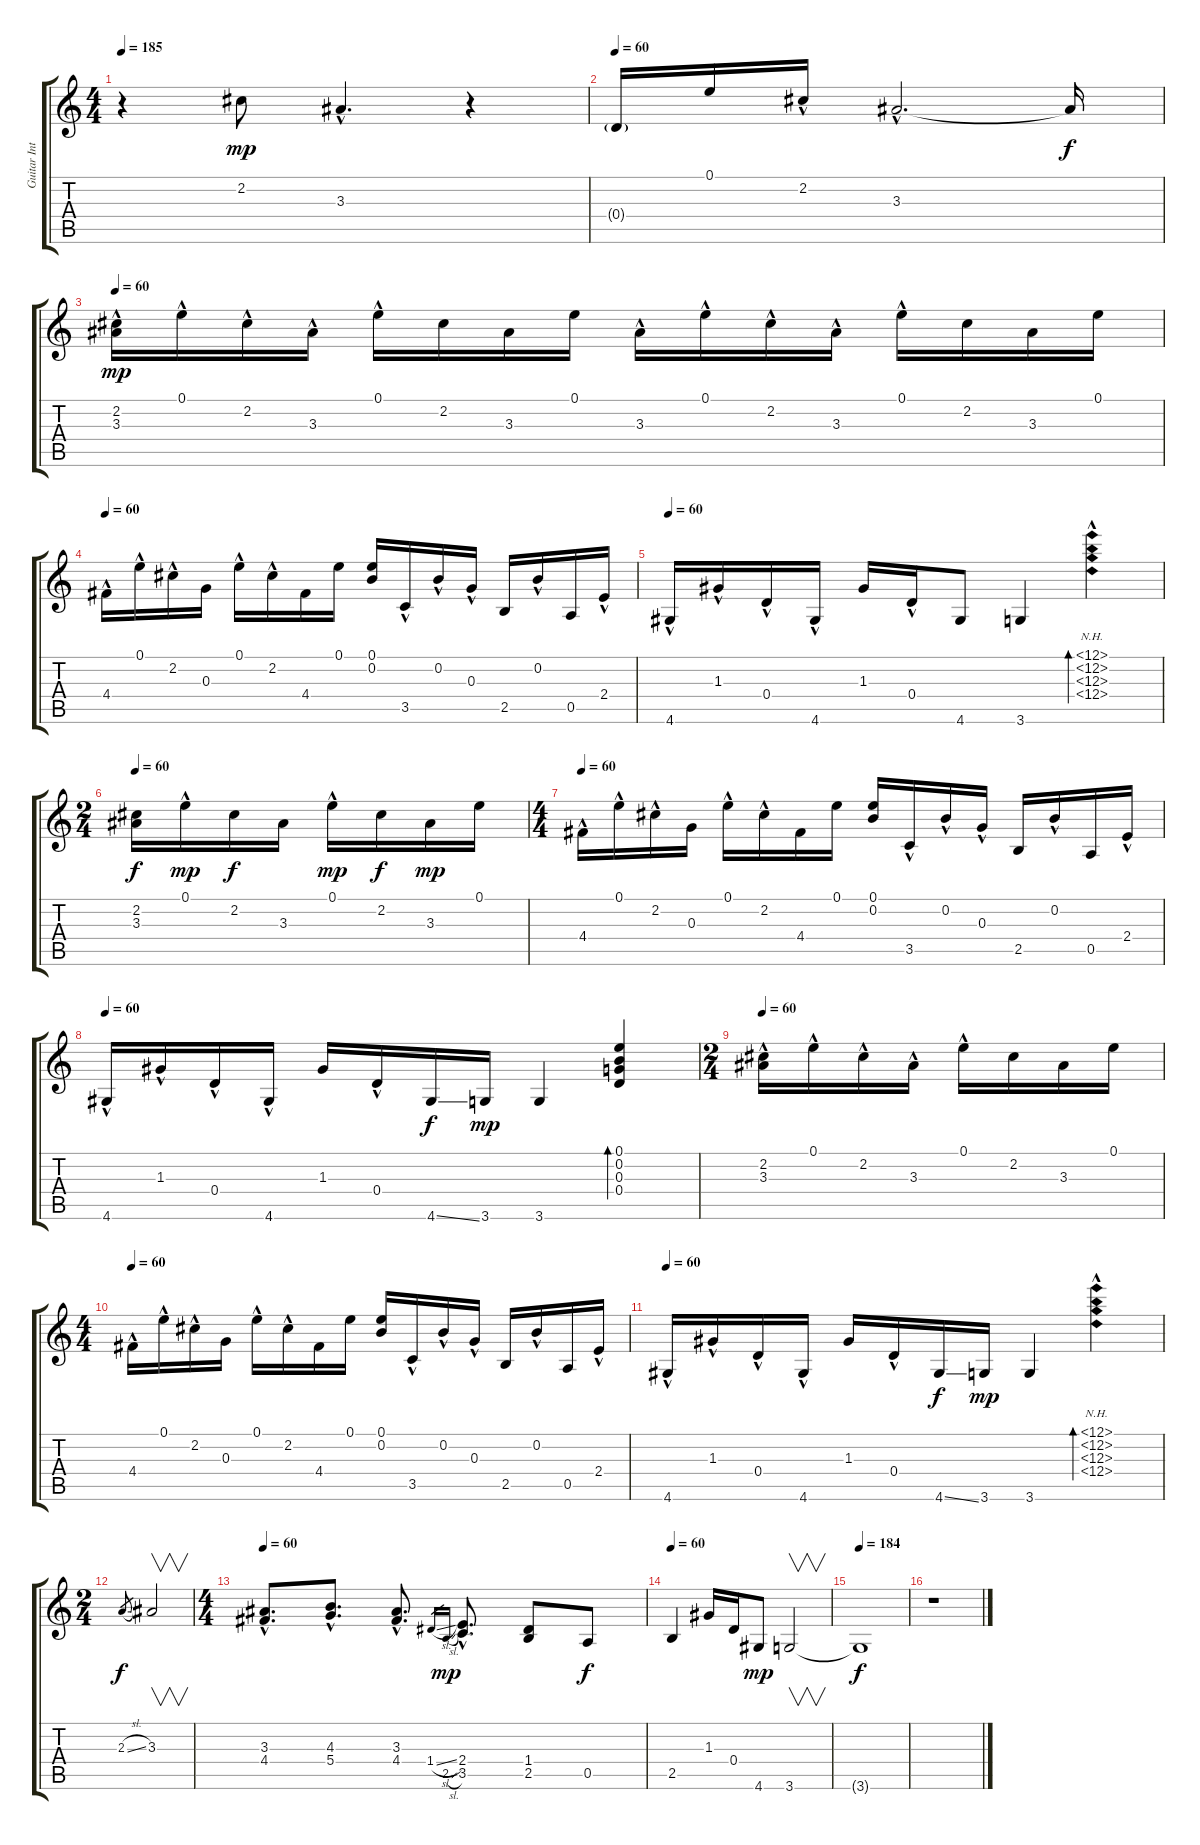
\track ("Guitar Intro II" "Guitar Int") {instrument acousticguitarnylon}
\staff {score tabs}
\tuning (E4 B3 G3 D3 A2 E2) {hide}
\ts (4 4)
\tempo 185
\tempo 60
\tempo 185
\clef g2
\ks c
r.4{dy mp instrument acousticguitarnylon} 2.2.8 3.3{hac}.4{d} r.4 |
\tempo 60
0.4{g}.16 0.1.16 2.2{hac}.16 3.3{hac}.2{d} 3.3{t}.16{dy f} |
\tempo 60
(2.2 3.3{hac}).16{dy mp} 0.1{hac}.16 2.2{hac}.16 3.3{hac}.16 0.1{hac}.16 2.2.16 3.3.16 0.1.16 3.3{hac}.16 0.1{hac}.16 2.2{hac}.16 3.3{hac}.16 0.1{hac}.16 2.2.16 3.3.16 0.1.16 |
\tempo 60
4.4{hac}.16 0.1{hac}.16 2.2{hac}.16 0.3.16 0.1{hac}.16 2.2{hac}.16 4.4.16 0.1.16 (0.1 0.2).16 3.5{hac}.16 0.2{hac}.16 0.3{hac}.16 2.5.16 0.2{hac}.16 0.5.16 2.4{hac}.16 |
\tempo 60
4.6{hac}.16 1.3{hac}.16 0.4{hac}.16 4.6{hac}.16 1.3.16 0.4{hac}.16 4.6.8 3.6.4 (12.1{nh} 12.2{nh hac} 12.3{nh} 12.4{nh}).4{bd 120} |
\ts (2 4)
\tempo 60
(2.2 3.3).16{dy f} 0.1{hac}.16{dy mp} 2.2.16{dy f} 3.3.16 0.1{hac}.16{dy mp} 2.2.16{dy f} 3.3.16{dy mp} 0.1.16 |
\ts (4 4)
\tempo 60
4.4{hac}.16 0.1{hac}.16 2.2{hac}.16 0.3.16 0.1{hac}.16 2.2{hac}.16 4.4.16 0.1.16 (0.1 0.2).16 3.5{hac}.16 0.2{hac}.16 0.3{hac}.16 2.5.16 0.2{hac}.16 0.5.16 2.4{hac}.16 |
\tempo 60
4.6{hac}.16 1.3{hac}.16 0.4{hac}.16 4.6{hac}.16 1.3.16 0.4{hac}.16 4.6{ss}.16{dy f} 3.6.16{dy mp} 3.6.4 (0.1 0.2 0.3 0.4).4{bd 120} |
\ts (2 4)
\tempo 60
(2.2 3.3{hac}).16 0.1{hac}.16 2.2{hac}.16 3.3{hac}.16 0.1{hac}.16 2.2.16 3.3.16 0.1.16 |
\ts (4 4)
\tempo 60
4.4{hac}.16 0.1{hac}.16 2.2{hac}.16 0.3.16 0.1{hac}.16 2.2{hac}.16 4.4.16 0.1.16 (0.1 0.2).16 3.5{hac}.16 0.2{hac}.16 0.3{hac}.16 2.5.16 0.2{hac}.16 0.5.16 2.4{hac}.16 |
\tempo 60
4.6{hac}.16 1.3{hac}.16 0.4{hac}.16 4.6{hac}.16 1.3.16 0.4{hac}.16 4.6{ss}.16{dy f} 3.6.16{dy mp} 3.6.4 (12.1{nh} 12.2{nh hac} 12.3{nh} 12.4{nh}).4{bd 120} |
\ts (2 4)
2.3{sl}.8{gr dy f} 3.3.2{v} |
\ts (4 4)
\tempo 60
(3.3{hac} 4.4{hac}).8{d} (4.3{hac} 5.4{hac}).8{d} (3.3{hac} 4.4{hac}).8{d} 1.4{sl}.16{gr} 2.5{sl}.16{gr dy mp} (2.4{hac} 3.5{hac}).8{d} (1.4 2.5).8 0.5.8{dy f} |
\tempo 60
2.5.4 1.3.16 0.4.16 4.6.8{dy mp} 3.6.2{v} |
\tempo 184
3.6{t}.1{dy f} |
r.1
